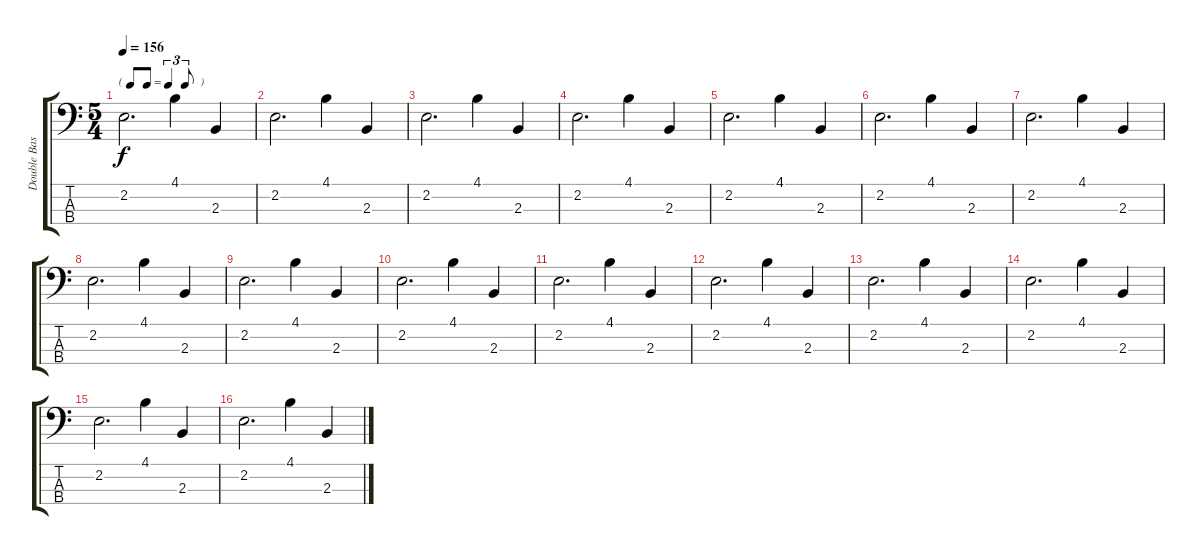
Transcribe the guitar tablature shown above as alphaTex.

\track ("Double Bass" "Double Bas") {instrument acousticbass}
\staff {score tabs}
\tuning (G2 D2 A1 E1) {hide}
\ts (5 4)
\tf triplet8th
\tempo 156
\clef f4
\ks c
2.2.2{d dy f} 4.1.4 2.3.4 |
2.2.2{d} 4.1.4 2.3.4 |
2.2.2{d} 4.1.4 2.3.4 |
2.2.2{d} 4.1.4 2.3.4 |
2.2.2{d} 4.1.4 2.3.4 |
2.2.2{d} 4.1.4 2.3.4 |
2.2.2{d} 4.1.4 2.3.4 |
2.2.2{d} 4.1.4 2.3.4 |
2.2.2{d} 4.1.4 2.3.4 |
2.2.2{d} 4.1.4 2.3.4 |
2.2.2{d} 4.1.4 2.3.4 |
2.2.2{d} 4.1.4 2.3.4 |
2.2.2{d} 4.1.4 2.3.4 |
2.2.2{d} 4.1.4 2.3.4 |
2.2.2{d} 4.1.4 2.3.4 |
2.2.2{d} 4.1.4 2.3.4
